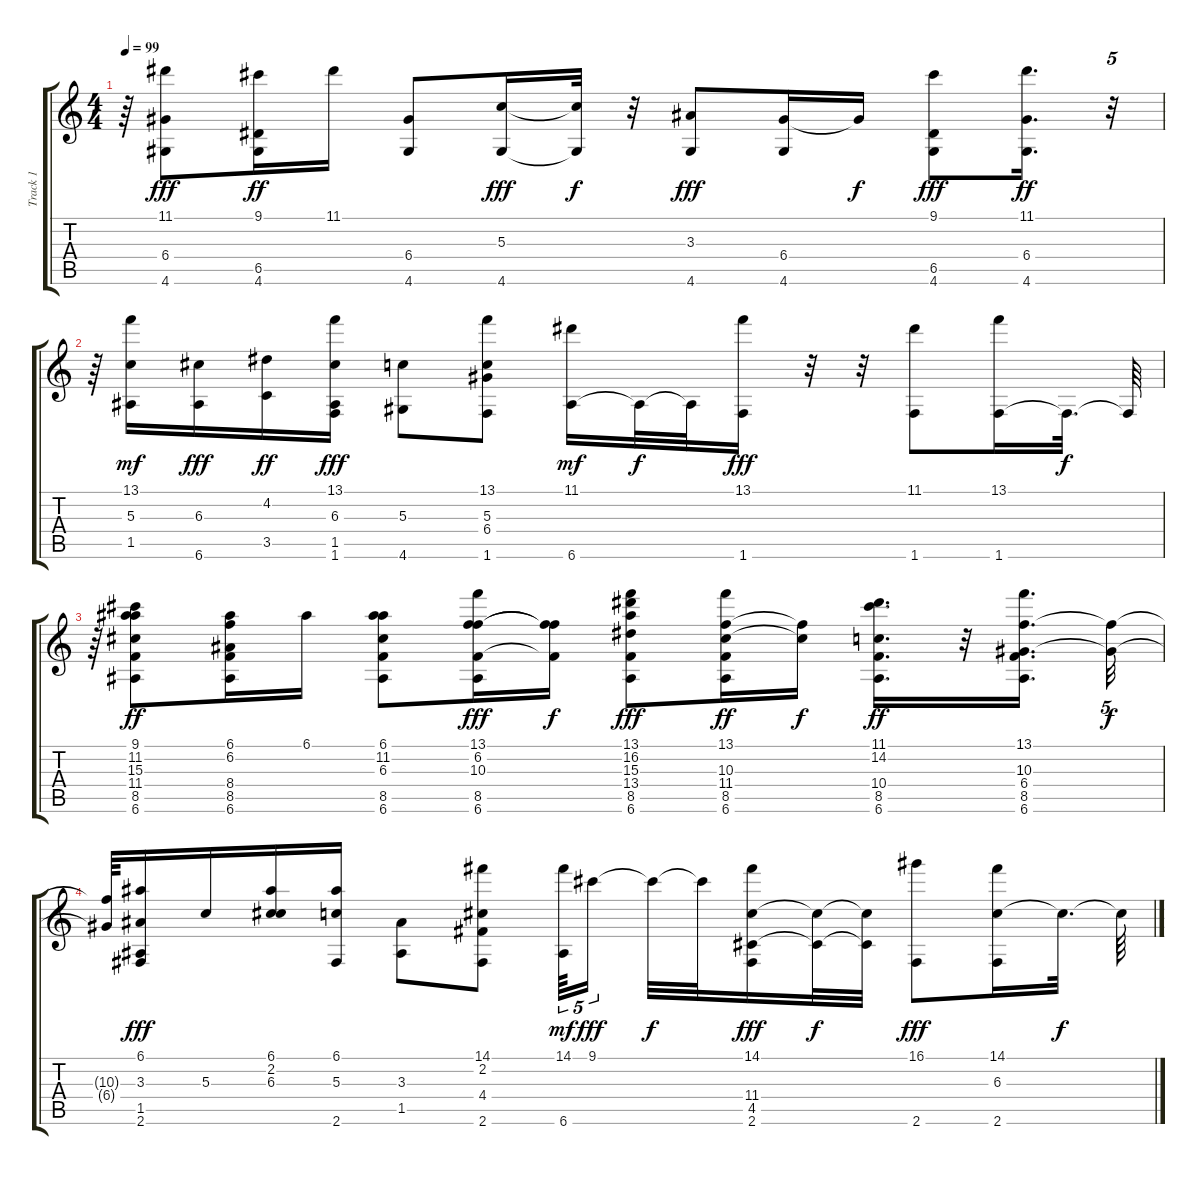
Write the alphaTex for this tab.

\track ("Track 1" "Track 1") {instrument acousticguitarsteel}
\staff {score tabs}
\tuning (E4 B3 G3 D3 A2 E2) {hide}
\ts (4 4)
\tempo 99
\clef g2
\ks c
r.64{dy fff} (11.1 6.4 4.6).8 (9.1 6.5 4.6).16{dy ff} 11.1.16 (6.4 4.6).8 (5.3 4.6).16{dy fff} (5.3{t} 4.6{t}).32{dy f} r.32 (3.3 4.6).8{dy fff} (6.4 4.6).16 6.4{t}.16{dy f} (9.1 6.5 4.6).8{dy fff} (11.1 6.4 4.6).16{d dy ff} r.32{tu (5 4)} |
r.64 (13.1 5.3 1.5).16{dy mf} (6.3 6.6).16{dy fff} (4.2 3.5).16{dy ff} (13.1 6.3 1.5 1.6).16{dy fff} (5.3 4.6).8 (13.1 5.3 6.4 1.6).8 (11.1 6.6).16{dy mf} 6.6{t}.32{dy f} 6.6{t}.32 (13.1 1.6).16{dy fff} r.32 r.32 (11.1 1.6).8 (13.1 1.6).16 1.6{t}.32{d dy f} 1.6{t}.64 |
r.64 (9.1 11.2 15.3 11.4 8.5 6.6).8{dy ff} (6.1 6.2 8.4 8.5 6.6).16 6.1.16 (6.1 11.2 6.3 8.5 6.6).8 (13.1 6.2 10.3 8.5 6.6).16{dy fff} (6.2{t} 10.3{t} 8.5{t}).16{dy f} (13.1 16.2 15.3 13.4 8.5 6.6).8{dy fff} (13.1 10.3 11.4 8.5 6.6).16{dy ff} (10.3{t} 11.4{t}).16{dy f} (11.1 14.2 10.4 8.5 6.6).16{d dy ff} r.32 (13.1 10.3 6.4 8.5 6.6).16{d} (10.3{t} 6.4{t}).32{tu (5 4) dy f} |
(10.3{t} 6.4{t}).64 (6.1 3.3 1.5 2.6).16{dy fff} 5.3.16 (6.1 2.2 6.3).16 (6.1 5.3 2.6).16 (3.3 1.5).8 (14.1 2.2 4.4 2.6).8 (14.1 6.6).64{tu (5 4) dy mf} 9.1.16{tu (5 4) dy fff beam splitsecondary} 9.1{t}.32{dy f} 9.1{t}.32 (14.1 11.4 4.5 2.6).16{dy fff} (11.4{t} 4.5{t}).32{dy f} (11.4{t} 4.5{t}).32 (16.1 2.6).8{dy fff} (14.1 6.3 2.6).16 6.3{t}.32{d dy f} 6.3{t}.64
